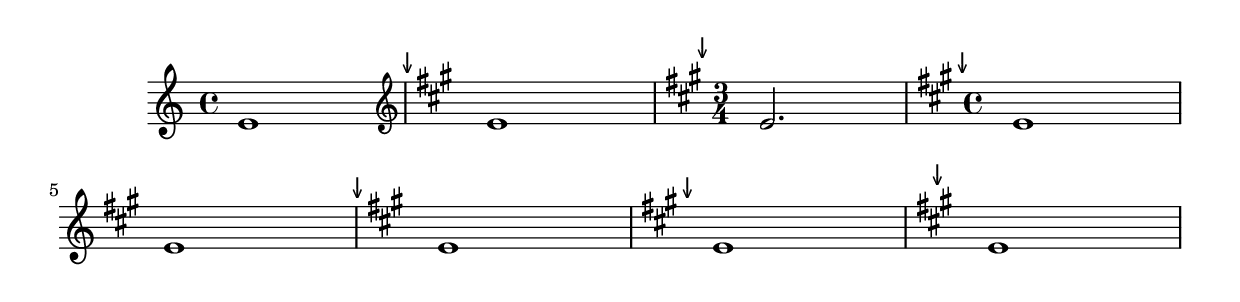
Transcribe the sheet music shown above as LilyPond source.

%% Do not edit this file; it is auto-generated from input/new
%% This file is in the public domain.
%% Note: this file works from version 2.12.0
\version "2.12.0"

\header {
%% Translation of GIT committish: 740b9a6c16eb30a84b216d23aeb848aa1b632be6
  texidoces = "
Si están especificadas, las marcas de texto se pueden alinear con
objetos de notación distintos a las líneas divisorias.  Entre estos
objetos se encuentran @code{ambitus}, @code{breathing-sign},
@code{clef}, @code{custos}, @code{staff-bar}, @code{left-edge},
@code{key-cancellation}, @code{key-signature} y @code{time-signature}.

En estos casos, las marcas de texto se centran horizontalmente sobre
el objeto, aunque esto se puede cambiar, como se muestra en la segunda
línea de este ejemplo (en una partitura con varios pentagramas, se
debe hacer este ajuste para todos los pentagramas).

"
  doctitlees = "Alinear marcas con varios objetos de notación"

%% Translation of GIT committish: 0364058d18eb91836302a567c18289209d6e9706
  texidocde = "
Wenn angegeben, können Textzeichen auch an anderen Objekten als Taktstrichen
ausgerichtet werden.  Zu diesen Objekten gehören @code{ambitus},
@code{breathing-sign}, @code{clef}, @code{custos}, @code{staff-bar},
@code{left-edge}, @code{key-cancellation}, @code{key-signature} und
@code{time-signature}.

In diesem Fall werden die Zeichen horizontal über dem Objekt zentriert.
Diese Ausrichtung kann auch geändert werden, wie die zweite Zeile
des Beispiels zeigt.  In einer Partitur mit vielen Systemen sollte
diese Einstellung für alle Systeme gemacht werden.

"

  doctitlede = "Zeichen an verschiedenen Notationsobjekten ausrichten"

  lsrtags = "text"
  texidoc = "If specified, text marks may be aligned with notation
objects other than bar lines.  These objects include @code{ambitus},
@code{breathing-sign}, @code{clef}, @code{custos}, @code{staff-bar},
@code{left-edge}, @code{key-cancellation}, @code{key-signature}, and
@code{time-signature}.

In such cases, text marks will be horizontally centered above the
object.  However this can be changed, as demonstrated on the second
line of this example (in a score with multiple staves, this setting
should be done for all the staves)."
  doctitle = "Aligning marks with various notation objects"
} % begin verbatim


\relative c' {
  e1
  
  % the RehearsalMark will be centered above the Clef
  \override Score.RehearsalMark #'break-align-symbols = #'(clef)
  \key a \major
  \clef treble
  \mark "↓"
  e1
  
  % the RehearsalMark will be centered above the TimeSignature
  \override Score.RehearsalMark #'break-align-symbols = #'(time-signature)
  \key a \major
  \clef treble
  \time 3/4
  \mark "↓"
  e2.
  
  % the RehearsalMark will be centered above the KeySignature
  \override Score.RehearsalMark #'break-align-symbols = #'(key-signature)
  \key a \major
  \clef treble
  \time 4/4
  \mark "↓"
  e1

  \break
  e1
  
  % the RehearsalMark will be aligned with the left edge of the KeySignature
  \once \override Score.KeySignature #'break-align-anchor-alignment = #LEFT
  \mark "↓"
  \key a \major
  e1
  
  % the RehearsalMark will be aligned with the right edge of the KeySignature
  \once \override Score.KeySignature #'break-align-anchor-alignment = #RIGHT
  \key a \major
  \mark "↓"
  e1
  
  % the RehearsalMark will be aligned with the left edge of the KeySignature
  % and then shifted right by one unit.
  \once \override Score.KeySignature #'break-align-anchor = #1
  \key a \major
  \mark "↓"
  e1
}
